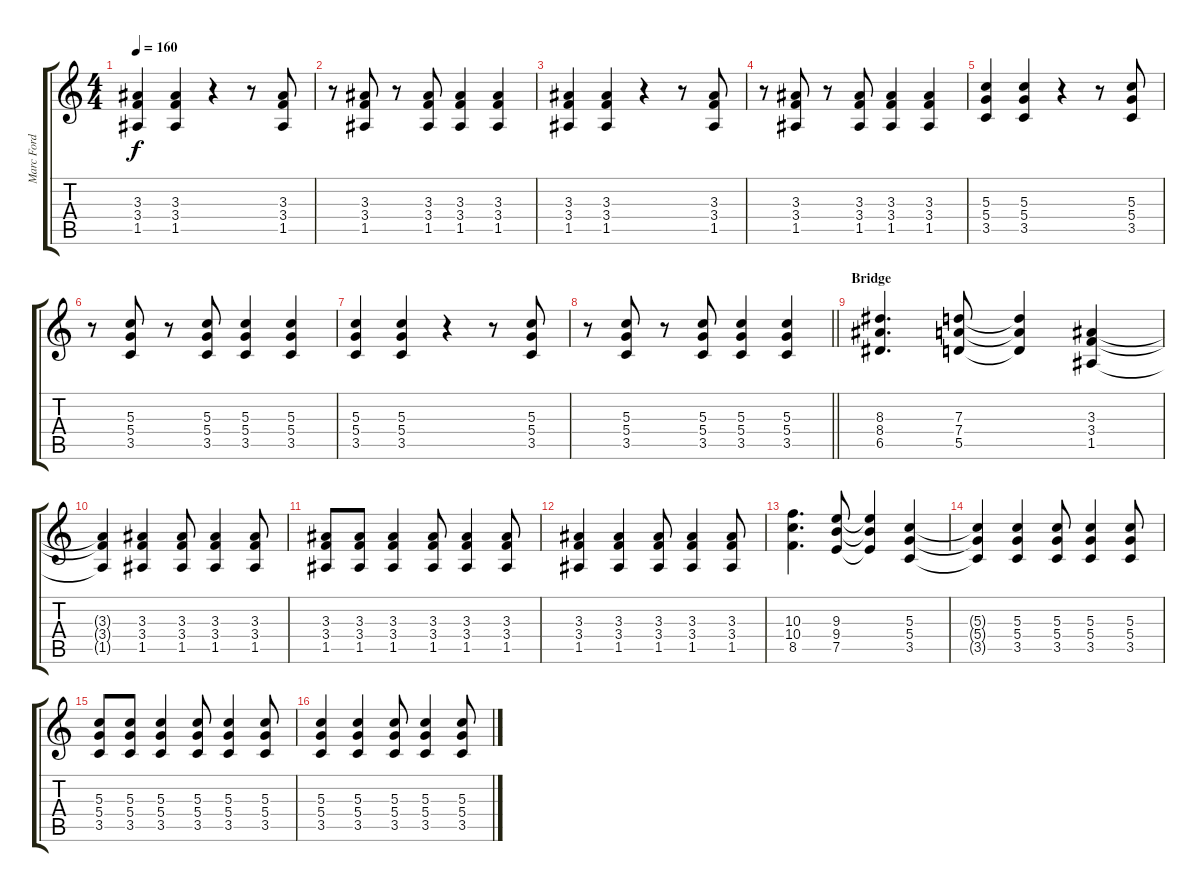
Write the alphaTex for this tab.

\track ("Marc Ford" "Marc Ford") {instrument distortionguitar}
\staff {score tabs}
\tuning (E4 B3 G3 D3 A2 E2) {hide}
\ts (4 4)
\tempo 160
\clef g2
\ks c
(3.3 3.4 1.5).4{dy f} (3.3 3.4 1.5).4 r.4 r.8 (3.3 3.4 1.5).8 |
r.8 (3.3 3.4 1.5).8 r.8 (3.3 3.4 1.5).8 (3.3 3.4 1.5).4 (3.3 3.4 1.5).4 |
(3.3 3.4 1.5).4 (3.3 3.4 1.5).4 r.4 r.8 (3.3 3.4 1.5).8 |
r.8 (3.3 3.4 1.5).8 r.8 (3.3 3.4 1.5).8 (3.3 3.4 1.5).4 (3.3 3.4 1.5).4 |
(5.3 5.4 3.5).4 (5.3 5.4 3.5).4 r.4 r.8 (5.3 5.4 3.5).8 |
r.8 (5.3 5.4 3.5).8 r.8 (5.3 5.4 3.5).8 (5.3 5.4 3.5).4 (5.3 5.4 3.5).4 |
(5.3 5.4 3.5).4 (5.3 5.4 3.5).4 r.4 r.8 (5.3 5.4 3.5).8 |
\barLineRight lightlight
r.8 (5.3 5.4 3.5).8 r.8 (5.3 5.4 3.5).8 (5.3 5.4 3.5).4 (5.3 5.4 3.5).4 |
\section ("" "Bridge")
(8.3 8.4 6.5).4{d} (7.3 7.4 5.5).8 (7.3{t} 7.4{t} 5.5{t}).4 (3.3 3.4 1.5).4 |
(3.3{t} 3.4{t} 1.5{t}).4 (3.3 3.4 1.5).4 (3.3 3.4 1.5).8 (3.3 3.4 1.5).4 (3.3 3.4 1.5).8 |
(3.3 3.4 1.5).8 (3.3 3.4 1.5).8 (3.3 3.4 1.5).4 (3.3 3.4 1.5).8 (3.3 3.4 1.5).4 (3.3 3.4 1.5).8 |
(3.3 3.4 1.5).4 (3.3 3.4 1.5).4 (3.3 3.4 1.5).8 (3.3 3.4 1.5).4 (3.3 3.4 1.5).8 |
(10.3 10.4 8.5).4{d} (9.3 9.4 7.5).8 (9.3{t} 9.4{t} 7.5{t}).4 (5.3 5.4 3.5).4 |
(5.3{t} 5.4{t} 3.5{t}).4 (5.3 5.4 3.5).4 (5.3 5.4 3.5).8 (5.3 5.4 3.5).4 (5.3 5.4 3.5).8 |
(5.3 5.4 3.5).8 (5.3 5.4 3.5).8 (5.3 5.4 3.5).4 (5.3 5.4 3.5).8 (5.3 5.4 3.5).4 (5.3 5.4 3.5).8 |
(5.3 5.4 3.5).4 (5.3 5.4 3.5).4 (5.3 5.4 3.5).8 (5.3 5.4 3.5).4 (5.3 5.4 3.5).8
